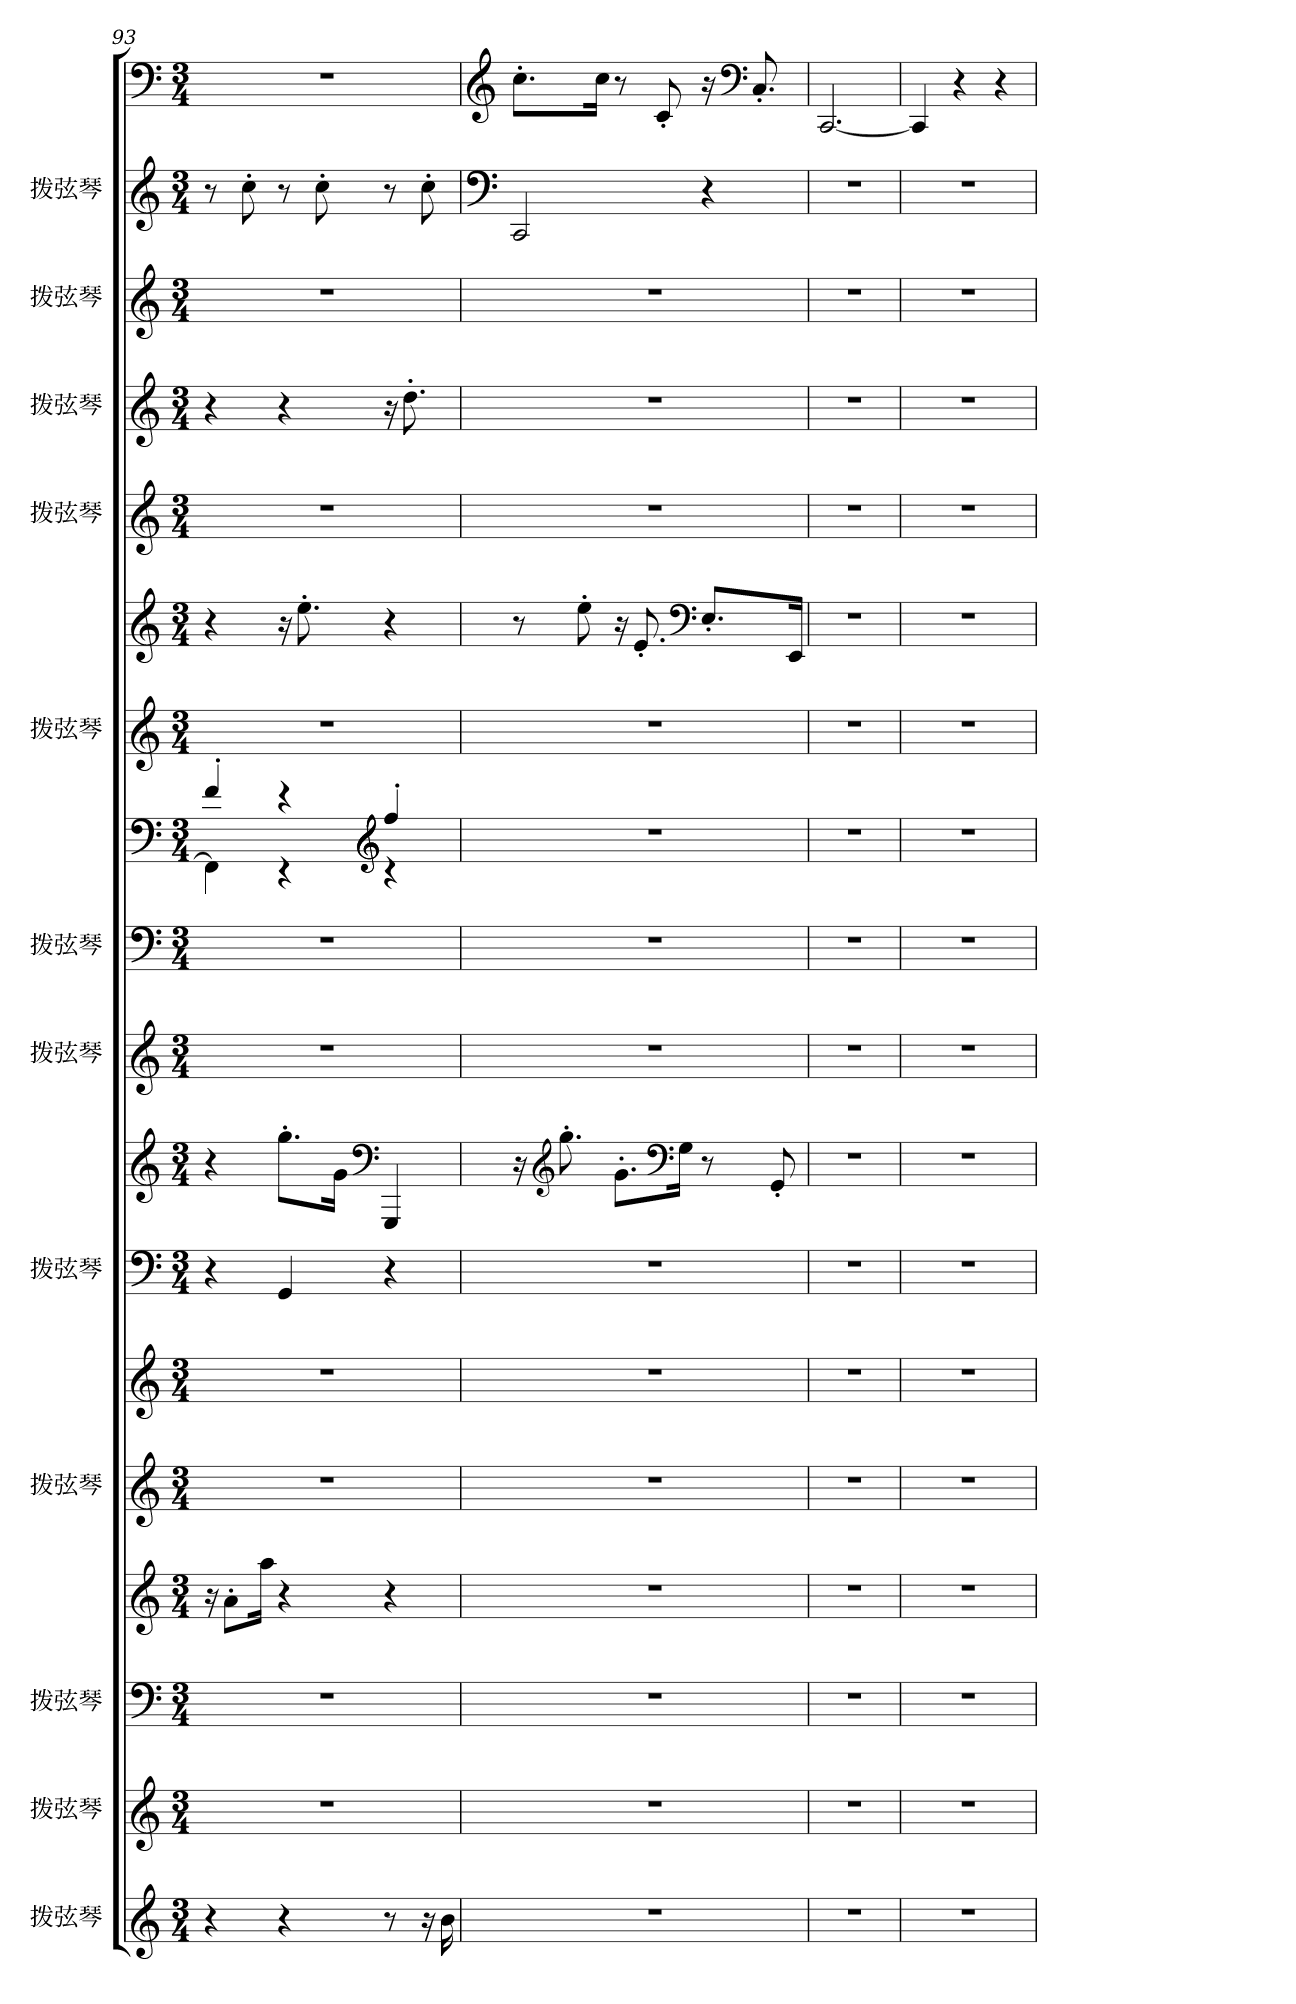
**kern	**kern	**kern	**kern	**kern	**kern	**kern	**kern	**kern	**kern	**kern	**kern	**kern	**kern	**kern	**kern	**kern	**kern
*part12	*part11	*part10	*part10	*part9	*part9	*part8	*part8	*part7	*part6	*part6	*part5	*part5	*part4	*part3	*part2	*part1	*part1
*staff18	*staff17	*staff16	*staff15	*staff14	*staff13	*staff12	*staff11	*staff10	*staff9	*staff8	*staff7	*staff6	*staff5	*staff4	*staff3	*staff2	*staff1
*I"拨弦琴	*I"拨弦琴	*I"拨弦琴	*	*I"拨弦琴	*	*I"拨弦琴	*	*I"拨弦琴	*I"拨弦琴	*	*I"拨弦琴	*	*I"拨弦琴	*I"拨弦琴	*I"拨弦琴	*I"拨弦琴	*
*clefG2	*clefG2	*clefF4	*clefG2	*clefG2	*clefG2	*clefF4	*clefG2	*clefG2	*clefF4	*clefF4	*clefG2	*clefG2	*clefG2	*clefG2	*clefG2	*clefG2	*clefF4
*k[]	*k[]	*k[]	*k[]	*k[]	*k[]	*k[]	*k[]	*k[]	*k[]	*k[]	*k[]	*k[]	*k[]	*k[]	*k[]	*k[]	*k[]
*M3/4	*M3/4	*M3/4	*M3/4	*M3/4	*M3/4	*M3/4	*M3/4	*M3/4	*M3/4	*M3/4	*M3/4	*M3/4	*M3/4	*M3/4	*M3/4	*M3/4	*M3/4
=93	=93	=93	=93	=93	=93	=93	=93	=93	=93	=93	=93	=93	=93	=93	=93	=93	=93
*	*	*	*	*	*	*	*	*	*	*^	*	*	*	*	*	*	*
4r	2.r	2.r	16r	2.r	2.r	4r	4r	2.r	2.r	4f'/	4FF\]	2.r	4r	2.r	4r	2.r	8r	2.r
.	.	.	8a'\L	.	.	.	.	.	.	.	.	.	.	.	.	.	.	.
.	.	.	.	.	.	.	.	.	.	.	.	.	.	.	.	.	8cc'\	.
.	.	.	16aa\Jk	.	.	.	.	.	.	.	.	.	.	.	.	.	.	.
4r	.	.	4r	.	.	4GG/	8.gg'\L	.	.	4r	4r	.	16r	.	4r	.	8r	.
.	.	.	.	.	.	.	.	.	.	.	.	.	8.ee'\	.	.	.	.	.
.	.	.	.	.	.	.	.	.	.	.	.	.	.	.	.	.	8cc'\	.
.	.	.	.	.	.	.	16g\Jk	.	.	.	.	.	.	.	.	.	.	.
*	*	*	*	*	*	*	*clefF4	*	*	*clefG2	*	*	*	*	*	*	*	*
8r	.	.	4r	.	.	4r	4GGG/	.	.	4ff'/	4r	.	4r	.	16r	.	8r	.
.	.	.	.	.	.	.	.	.	.	.	.	.	.	.	8.dd'\	.	.	.
16r	.	.	.	.	.	.	.	.	.	.	.	.	.	.	.	.	8cc'\	.
16b\	.	.	.	.	.	.	.	.	.	.	.	.	.	.	.	.	.	.
*	*	*	*	*	*	*	*	*	*	*v	*v	*	*	*	*	*	*	*
!!LO:PB:g=z
=94	=94	=94	=94	=94	=94	=94	=94	=94	=94	=94	=94	=94	=94	=94	=94	=94	=94
*	*	*	*	*	*	*	*	*	*	*	*	*	*	*	*	*clefF4	*clefG2
2.r	2.r	2.r	2.r	2.r	2.r	2.r	16r	2.r	2.r	2.r	2.r	8r	2.r	2.r	2.r	2CC/	8.cc'\L
*	*	*	*	*	*	*	*clefG2	*	*	*	*	*	*	*	*	*	*
.	.	.	.	.	.	.	8.gg'\	.	.	.	.	.	.	.	.	.	.
.	.	.	.	.	.	.	.	.	.	.	.	8ee'\	.	.	.	.	.
.	.	.	.	.	.	.	.	.	.	.	.	.	.	.	.	.	16cc\Jk
.	.	.	.	.	.	.	8.g'\L	.	.	.	.	16r	.	.	.	.	8r
.	.	.	.	.	.	.	.	.	.	.	.	8.e'/	.	.	.	.	.
.	.	.	.	.	.	.	.	.	.	.	.	.	.	.	.	.	8c'/
*	*	*	*	*	*	*	*clefF4	*	*	*	*	*	*	*	*	*	*
.	.	.	.	.	.	.	16G\Jk	.	.	.	.	.	.	.	.	.	.
*	*	*	*	*	*	*	*	*	*	*	*	*clefF4	*	*	*	*	*
.	.	.	.	.	.	.	8r	.	.	.	.	8.E'/L	.	.	.	4r	16r
*	*	*	*	*	*	*	*	*	*	*	*	*	*	*	*	*	*clefF4
.	.	.	.	.	.	.	.	.	.	.	.	.	.	.	.	.	8.C'/
.	.	.	.	.	.	.	8GG'/	.	.	.	.	.	.	.	.	.	.
.	.	.	.	.	.	.	.	.	.	.	.	16EE/Jk	.	.	.	.	.
=95	=95	=95	=95	=95	=95	=95	=95	=95	=95	=95	=95	=95	=95	=95	=95	=95	=95
2.r	2.r	2.r	2.r	2.r	2.r	2.r	2.r	2.r	2.r	2.r	2.r	2.r	2.r	2.r	2.r	2.r	[2.CC/
=96	=96	=96	=96	=96	=96	=96	=96	=96	=96	=96	=96	=96	=96	=96	=96	=96	=96
2.r	2.r	2.r	2.r	2.r	2.r	2.r	2.r	2.r	2.r	2.r	2.r	2.r	2.r	2.r	2.r	2.r	4CC/]
.	.	.	.	.	.	.	.	.	.	.	.	.	.	.	.	.	4r
.	.	.	.	.	.	.	.	.	.	.	.	.	.	.	.	.	4r
=	=	=	=	=	=	=	=	=	=	=	=	=	=	=	=	=	=
*-	*-	*-	*-	*-	*-	*-	*-	*-	*-	*-	*-	*-	*-	*-	*-	*-	*-
